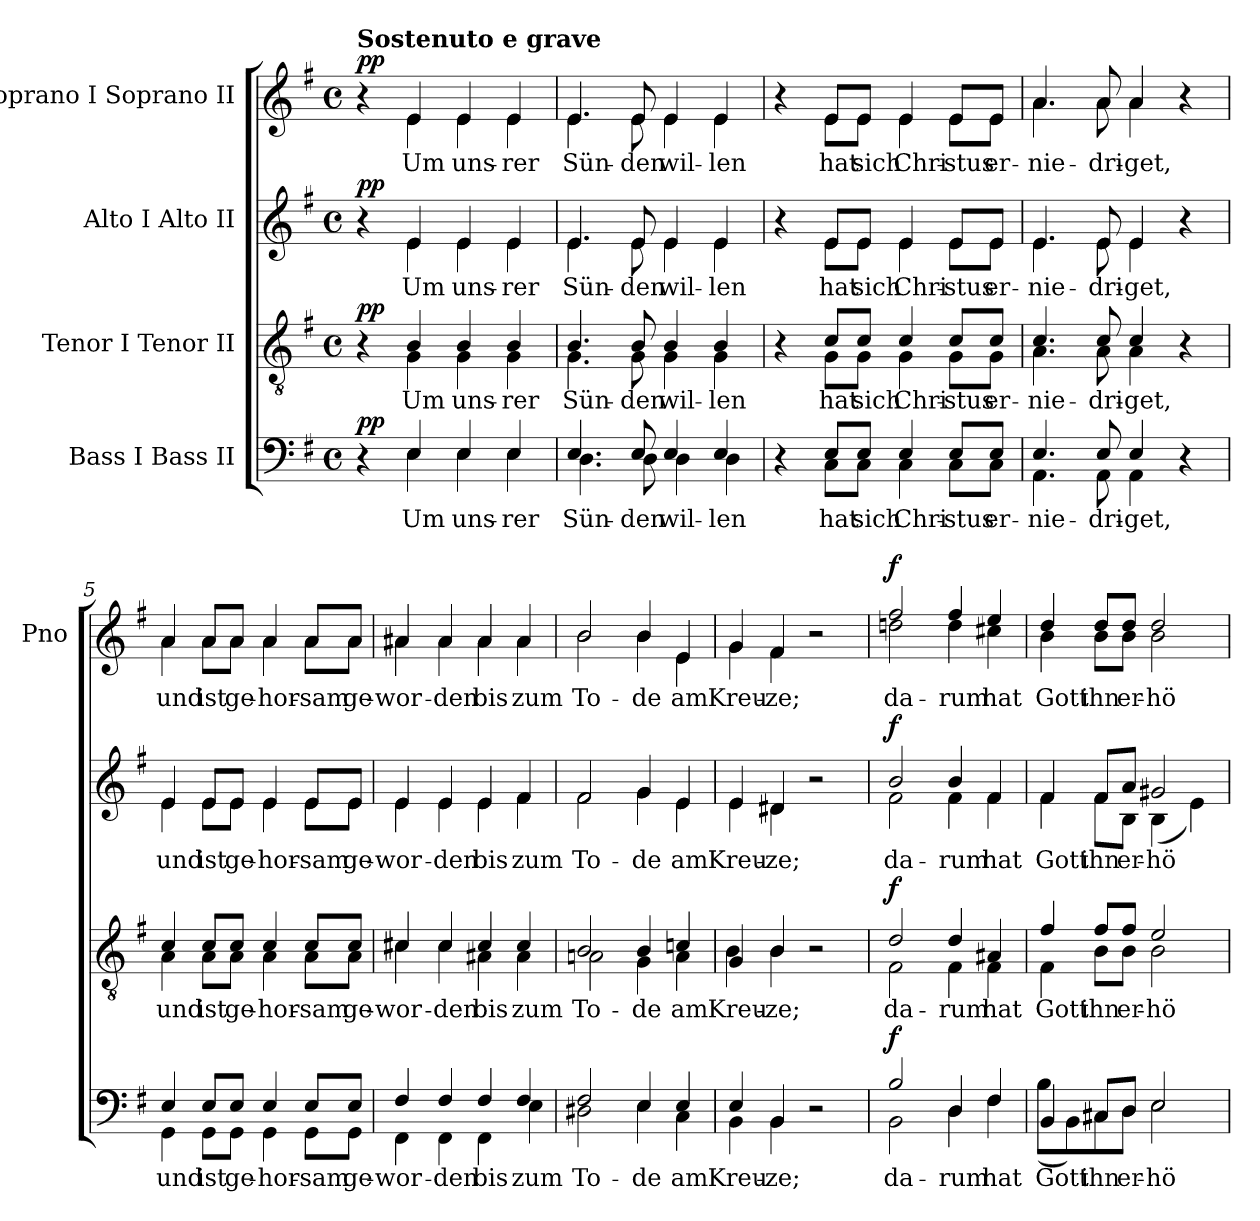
**kern	**text	**dynam	**kern	**text	**dynam	**kern	**text	**dynam	**kern	**text	**dynam
*part4	*part4	*part4	*part3	*part3	*part3	*part2	*part2	*part2	*part1	*part1	*part1
*staff4	*staff4	*staff4	*staff3	*staff3	*staff3	*staff2	*staff2	*staff2	*staff1	*staff1	*staff1
*I"Bass I Bass II	*	*	*I"Tenor I Tenor II	*	*	*I"Alto I Alto II	*	*	*I"Soprano I Soprano II	*	*
*	*	*	*	*	*	*	*	*	*I'Pno	*	*
*clefF4	*	*	*clefGv2	*	*	*clefG2	*	*	*clefG2	*	*
*k[f#]	*	*	*k[f#]	*	*	*k[f#]	*	*	*k[f#]	*	*
*e:	*	*	*e:	*	*	*e:	*	*	*e:	*	*
*M4/4	*	*	*M4/4	*	*	*M4/4	*	*	*M4/4	*	*
*met(c)	*	*	*met(c)	*	*	*met(c)	*	*	*met(c)	*	*
=1	=1	=1	=1	=1	=1	=1	=1	=1	=1	=1	=1
*^	*	*	*^	*	*	*^	*	*	*^	*	*
!	!	!	!	!	!	!	!	!	!	!	!	!LO:TX:a:B:t=Sostenuto e grave	!	!	!
!	!	!	!LO:DY:a	!	!	!	!LO:DY:a	!	!	!	!LO:DY:a	!	!	!	!LO:DY:a
4r	4ryy	.	pp	4r	4ryy	.	pp	4r	4ryy	.	pp	4r	4ryy	.	pp
!	!	!LO:LY:b	!	!	!	!LO:LY:b	!	!	!	!LO:LY:b	!	!	!	!LO:LY:b	!
4E/	4E\	Um	.	4B/	4G\	Um	.	4e/	4e\	Um	.	4e/	4e\	Um	.
!	!	!LO:LY:b	!	!	!	!LO:LY:b	!	!	!	!LO:LY:b	!	!	!	!LO:LY:b	!
4E/	4E\	uns-	.	4B/	4G\	uns-	.	4e/	4e\	uns-	.	4e/	4e\	uns-	.
!	!	!LO:LY:b	!	!	!	!LO:LY:b	!	!	!	!LO:LY:b	!	!	!	!LO:LY:b	!
4E/	4E\	-rer	.	4B/	4G\	-rer	.	4e/	4e\	-rer	.	4e/	4e\	-rer	.
=2	=2	=2	=2	=2	=2	=2	=2	=2	=2	=2	=2	=2	=2	=2	=2
!	!	!LO:LY:b	!	!	!	!LO:LY:b	!	!	!	!LO:LY:b	!	!	!	!LO:LY:b	!
4.E/	4.D\	Sün-	.	4.B/	4.G\	Sün-	.	4.e/	4.e\	Sün-	.	4.e/	4.e\	Sün-	.
!	!	!LO:LY:b	!	!	!	!LO:LY:b	!	!	!	!LO:LY:b	!	!	!	!LO:LY:b	!
8E/	8D\	-den	.	8B/	8G\	-den	.	8e/	8e\	-den	.	8e/	8e\	-den	.
!	!	!LO:LY:b	!	!	!	!LO:LY:b	!	!	!	!LO:LY:b	!	!	!	!LO:LY:b	!
4E/	4D\	wil-	.	4B/	4G\	wil-	.	4e/	4e\	wil-	.	4e/	4e\	wil-	.
!	!	!LO:LY:b	!	!	!	!LO:LY:b	!	!	!	!LO:LY:b	!	!	!	!LO:LY:b	!
4E/	4D\	-len	.	4B/	4G\	-len	.	4e/	4e\	-len	.	4e/	4e\	-len	.
=3	=3	=3	=3	=3	=3	=3	=3	=3	=3	=3	=3	=3	=3	=3	=3
4r	4ryy	.	.	4r	4ryy	.	.	4r	4ryy	.	.	4r	4ryy	.	.
!	!	!LO:LY:b	!	!	!	!LO:LY:b	!	!	!	!LO:LY:b	!	!	!	!LO:LY:b	!
8E/L	8C\L	hat	.	8c/L	8G\L	hat	.	8e/L	8e\L	hat	.	8e/L	8e\L	hat	.
!	!	!LO:LY:b	!	!	!	!LO:LY:b	!	!	!	!LO:LY:b	!	!	!	!LO:LY:b	!
8E/J	8C\J	sich	.	8c/J	8G\J	sich	.	8e/J	8e\J	sich	.	8e/J	8e\J	sich	.
!	!	!LO:LY:b	!	!	!	!LO:LY:b	!	!	!	!LO:LY:b	!	!	!	!LO:LY:b	!
4E/	4C\	Chri-	.	4c/	4G\	Chri-	.	4e/	4e\	Chri-	.	4e/	4e\	Chri-	.
!	!	!LO:LY:b	!	!	!	!LO:LY:b	!	!	!	!LO:LY:b	!	!	!	!LO:LY:b	!
8E/L	8C\L	-stus	.	8c/L	8G\L	-stus	.	8e/L	8e\L	-stus	.	8e/L	8e\L	-stus	.
!	!	!LO:LY:b	!	!	!	!LO:LY:b	!	!	!	!LO:LY:b	!	!	!	!LO:LY:b	!
8E/J	8C\J	er-	.	8c/J	8G\J	er-	.	8e/J	8e\J	er-	.	8e/J	8e\J	er-	.
=4	=4	=4	=4	=4	=4	=4	=4	=4	=4	=4	=4	=4	=4	=4	=4
!	!	!LO:LY:b	!	!	!	!LO:LY:b	!	!	!	!LO:LY:b	!	!	!	!LO:LY:b	!
4.E/	4.AA\	-nie-	.	4.c/	4.A\	-nie-	.	4.e/	4.e\	-nie-	.	4.a/	4.a\	-nie-	.
!	!	!LO:LY:b	!	!	!	!LO:LY:b	!	!	!	!LO:LY:b	!	!	!	!LO:LY:b	!
8E/	8AA\	-dri-	.	8c/	8A\	-dri-	.	8e/	8e\	-dri-	.	8a/	8a\	-dri-	.
!	!	!LO:LY:b	!	!	!	!LO:LY:b	!	!	!	!LO:LY:b	!	!	!	!LO:LY:b	!
4E/	4AA\	-get,	.	4c/	4A\	-get,	.	4e/	4e\	-get,	.	4a/	4a\	-get,	.
4r	4ryy	.	.	4r	4ryy	.	.	4r	4ryy	.	.	4r	4ryy	.	.
=5	=5	=5	=5	=5	=5	=5	=5	=5	=5	=5	=5	=5	=5	=5	=5
!	!	!LO:LY:b	!	!	!	!LO:LY:b	!	!	!	!LO:LY:b	!	!	!	!LO:LY:b	!
4E/	4GG\	und	.	4c/	4A\	und	.	4e/	4e\	und	.	4a/	4a\	und	.
!	!	!LO:LY:b	!	!	!	!LO:LY:b	!	!	!	!LO:LY:b	!	!	!	!LO:LY:b	!
8E/L	8GG\L	ist	.	8c/L	8A\L	ist	.	8e/L	8e\L	ist	.	8a/L	8a\L	ist	.
!	!	!LO:LY:b	!	!	!	!LO:LY:b	!	!	!	!LO:LY:b	!	!	!	!LO:LY:b	!
8E/J	8GG\J	ge-	.	8c/J	8A\J	ge-	.	8e/J	8e\J	ge-	.	8a/J	8a\J	ge-	.
!	!	!LO:LY:b	!	!	!	!LO:LY:b	!	!	!	!LO:LY:b	!	!	!	!LO:LY:b	!
4E/	4GG\	-hor-	.	4c/	4A\	-hor-	.	4e/	4e\	-hor-	.	4a/	4a\	-hor-	.
!	!	!LO:LY:b	!	!	!	!LO:LY:b	!	!	!	!LO:LY:b	!	!	!	!LO:LY:b	!
8E/L	8GG\L	-sam	.	8c/L	8A\L	-sam	.	8e/L	8e\L	-sam	.	8a/L	8a\L	-sam	.
!	!	!LO:LY:b	!	!	!	!LO:LY:b	!	!	!	!LO:LY:b	!	!	!	!LO:LY:b	!
8E/J	8GG\J	ge-	.	8c/J	8A\J	ge-	.	8e/J	8e\J	ge-	.	8a/J	8a\J	ge-	.
=6	=6	=6	=6	=6	=6	=6	=6	=6	=6	=6	=6	=6	=6	=6	=6
!	!	!LO:LY:b	!	!	!	!LO:LY:b	!	!	!	!LO:LY:b	!	!	!	!LO:LY:b	!
4F#/	4FF#\	­wor-	.	4c#X/	4c#\	­wor-	.	4e/	4e\	­wor-	.	4a#X/	4a#\	­wor-	.
!	!	!LO:LY:b	!	!	!	!LO:LY:b	!	!	!	!LO:LY:b	!	!	!	!LO:LY:b	!
4F#/	4FF#\	-den	.	4c#/	4c#\	-den	.	4e/	4e\	-den	.	4a#/	4a#\	-den	.
!	!	!LO:LY:b	!	!	!	!LO:LY:b	!	!	!	!LO:LY:b	!	!	!	!LO:LY:b	!
4F#/	4FF#\	bis	.	4c#/	4A#X\	bis	.	4e/	4e\	bis	.	4a#/	4a#\	bis	.
!	!	!LO:LY:b	!	!	!	!LO:LY:b	!	!	!	!LO:LY:b	!	!	!	!LO:LY:b	!
4F#/	4E\	zum	.	4c#/	4A#\	zum	.	4f#/	4f#\	zum	.	4a#/	4a#\	zum	.
=7	=7	=7	=7	=7	=7	=7	=7	=7	=7	=7	=7	=7	=7	=7	=7
!	!	!LO:LY:b	!	!	!	!LO:LY:b	!	!	!	!LO:LY:b	!	!	!	!LO:LY:b	!
2F#/	2D#X\	To-	.	2B/	2An\	To-	.	2f#/	2f#\	To-	.	2b/	2b\	To-	.
!	!	!LO:LY:b	!	!	!	!LO:LY:b	!	!	!	!LO:LY:b	!	!	!	!LO:LY:b	!
4E/	4E\	-de	.	4B/	4G\	-de	.	4g/	4g\	-de	.	4b/	4b\	-de	.
!	!	!LO:LY:b	!	!	!	!LO:LY:b	!	!	!	!LO:LY:b	!	!	!	!LO:LY:b	!
4E/	4C\	am	.	4cn/	4A\	am	.	4e/	4e\	am	.	4e/	4e\	am	.
=8	=8	=8	=8	=8	=8	=8	=8	=8	=8	=8	=8	=8	=8	=8	=8
!	!	!LO:LY:b	!	!	!	!LO:LY:b	!	!	!	!LO:LY:b	!	!	!	!LO:LY:b	!
4E/	4BB\	Kreu-	.	4G/	4B\	Kreu-	.	4e/	4e\	Kreu-	.	4g/	4g\	Kreu-	.
!	!	!LO:LY:b	!	!	!	!LO:LY:b	!	!	!	!LO:LY:b	!	!	!	!LO:LY:b	!
4BB/	4BB\	-ze;	.	4B/	4B\	-ze;	.	4d#X/	4d#\	-ze;	.	4f#/	4f#\	-ze;	.
2r	2ryy	.	.	2r	2ryy	.	.	2r	2ryy	.	.	2r	2ryy	.	.
!!LO:LB:g=z	!!
=9	=9	=9	=9	=9	=9	=9	=9	=9	=9	=9	=9	=9	=9	=9	=9
!	!	!LO:LY:b	!LO:DY:a	!	!	!LO:LY:b	!LO:DY:a	!	!	!LO:LY:b	!LO:DY:a	!	!	!LO:LY:b	!LO:DY:a
2B/	2BB\	da-	f	2d/	2F#\	da-	f	2b/	2f#\	da-	f	2ff#/	2ddn\	da-	f
!	!	!LO:LY:b	!	!	!	!LO:LY:b	!	!	!	!LO:LY:b	!	!	!	!LO:LY:b	!
4D/	4D\	-rum	.	4d/	4F#\	-rum	.	4b/	4f#\	-rum	.	4ff#/	4dd\	-rum	.
!	!	!LO:LY:b	!	!	!	!LO:LY:b	!	!	!	!LO:LY:b	!	!	!	!LO:LY:b	!
4F#/	4F#\	hat	.	4A#X/	4F#\	hat	.	4f#/	4f#\	hat	.	4ee/	4cc#X\	hat	.
=10	=10	=10	=10	=10	=10	=10	=10	=10	=10	=10	=10	=10	=10	=10	=10
!	!	!LO:LY:b	!	!	!	!LO:LY:b	!	!	!	!LO:LY:b	!	!	!	!LO:LY:b	!
4BB/	(<8B\L	Gott	.	4f#/	4F#\	Gott	.	4f#/	4f#\	Gott	.	4dd/	4b\	Gott	.
.	8BB\)	.	.	.	.	.	.	.	.	.	.	.	.	.	.
!	!	!LO:LY:b	!	!	!	!LO:LY:b	!	!	!	!LO:LY:b	!	!	!	!LO:LY:b	!
8C#X/L	8C#\	ihn	.	8f#/L	8B\L	ihn	.	8f#/L	8f#\L	ihn	.	8dd/L	8b\L	ihn	.
!	!	!LO:LY:b	!	!	!	!LO:LY:b	!	!	!	!LO:LY:b	!	!	!	!LO:LY:b	!
8D/J	8D\J	er-	.	8f#/J	8B\J	er-	.	8a/J	8B\J	er-	.	8dd/J	8b\J	er-	.
!	!	!LO:LY:b	!	!	!	!LO:LY:b	!	!	!	!LO:LY:b	!	!	!	!LO:LY:b	!
2E/	2E\	-hö-	.	2e/	2B\	-hö-	.	2g#X/	(<4B\	-hö-	.	2dd/	2b\	-hö-	.
.	.	.	.	.	.	.	.	.	4e\)	.	.	.	.	.	.
*v	*v	*	*	*	*	*	*	*v	*v	*	*	*v	*v	*	*
*	*	*	*v	*v	*	*	*	*	*	*	*	*
=	=	=	=	=	=	=	=	=	=	=	=
*-	*-	*-	*-	*-	*-	*-	*-	*-	*-	*-	*-
